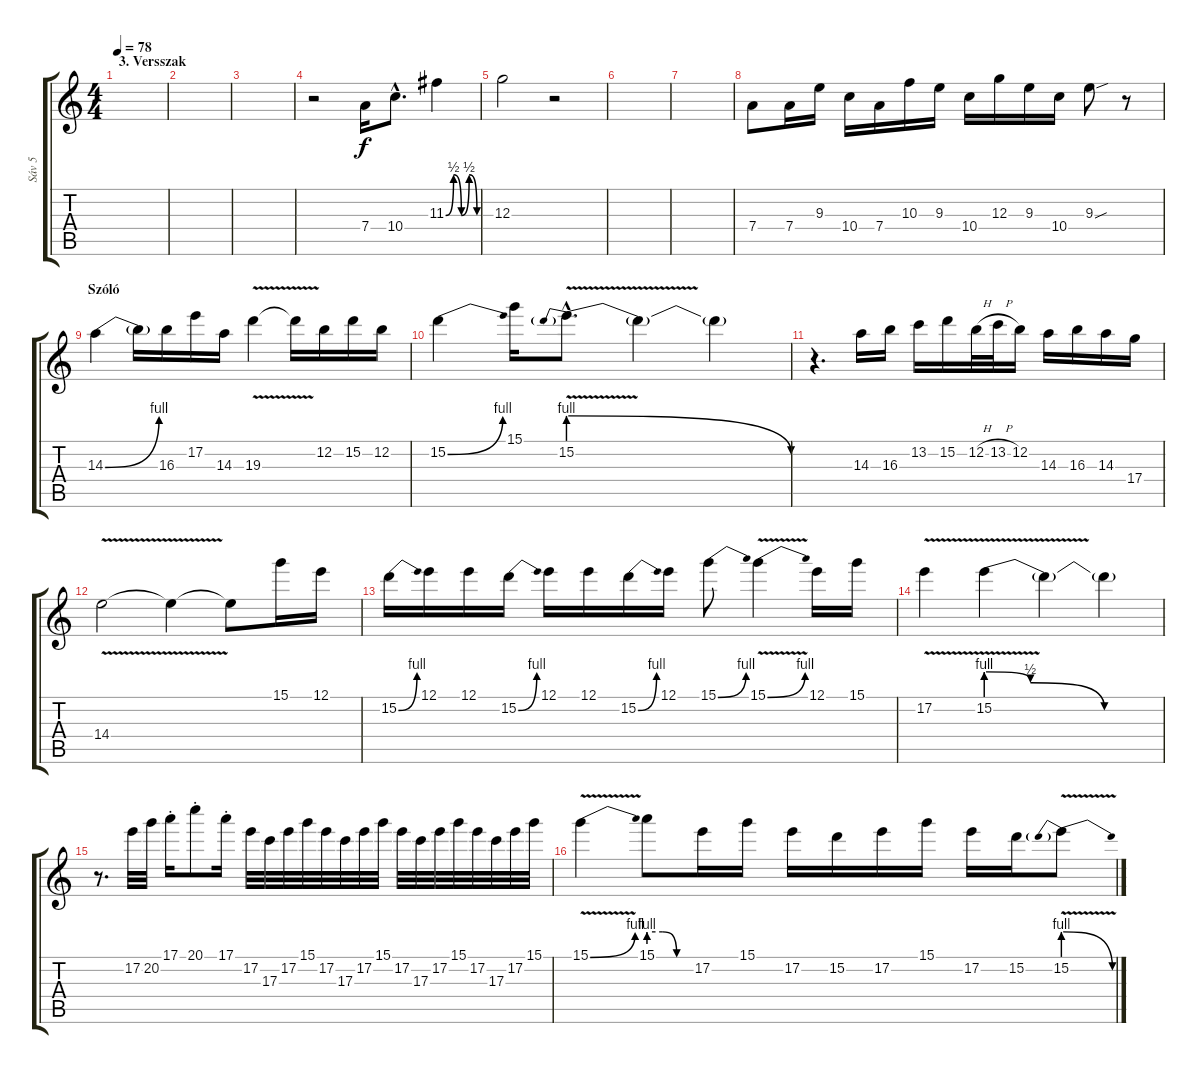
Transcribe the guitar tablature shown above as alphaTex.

\track ("Sáv 5" "Sáv 5") {instrument overdrivenguitar}
\staff {score tabs}
\tuning (E4 B3 G3 D3 A2 E2) {hide}
\ts (4 4)
\section ("" "3. Versszak")
\tempo 78
\clef g2
\ks c
|
|
|
r.2 7.4.16 10.4{hac}.8{d} 11.3{be (custom 0 0 15 2 30 0 45 2 60 0)}.4 |
12.3.2{volume 0} r.2 |
|
|
7.4.8{volume 11 instrument overdrivenguitar} 7.4.16 9.3.16 10.4.16 7.4.16 10.3.16 9.3.16 10.4.16 12.3.16 9.3.16 10.4.16 9.3{sou}.8 r.8 |
\section ("" "Szóló")
14.3{be (bend 0 0 60 4)}.4 14.3{t}.16 16.3.16 17.2.16 14.3.16 19.3{v}.4 19.3{t}.16 12.2.16 15.2.16 12.2.16 |
15.2{be (bend 0 0 60 4)}.4 15.1.16 15.2{be (prebendrelease 0 4 60 0) v hac}.8{d} 15.2{t}.4 15.2{t}.4 |
r.4{d} 14.3.16 16.3.16 13.2.16 15.2.16 12.2{h}.32 13.2{h}.32 12.2.16 14.3.16 16.3.16 14.3.16 17.4.16 |
14.4{v}.2 14.4{t}.4 14.4{t}.8 15.1.16 12.1.16 |
15.2{be (bend 0 0 60 4)}.16 12.1.16 12.1.16 15.2{be (bend 0 0 60 4)}.16 12.1.16 12.1.16 15.2{be (bend 0 0 60 4)}.16 12.1.16 15.1{be (bend 0 0 60 4)}.8 15.1{be (bend 0 0 60 4) v}.4 12.1.16 15.1.16 |
17.2{v}.4 15.2{be (custom 0 4 15 2 40 0 60 0) v}.4 15.2{t}.4 15.2{t}.4 |
r.8{d} 17.2.32 20.2.32 17.1{st}.16 20.1{st}.8 17.1{st}.16 17.2.32 17.3.32 17.2.32 15.1.32 17.2.32 17.3.32 17.2.32 15.1.32 17.2.32 17.3.32 17.2.32 15.1.32 17.2.32 17.3.32 17.2.32 15.1.32 |
15.1{be (bend 0 0 60 4) v}.4 15.1{be (custom 0 4 20 4 40 0 60 0)}.8 17.2.16 15.1.16 17.2.16 15.2.16 17.2.16 15.1.16 17.2.16 15.2.16 15.2{be (prebendrelease 0 4 60 0) v}.8
